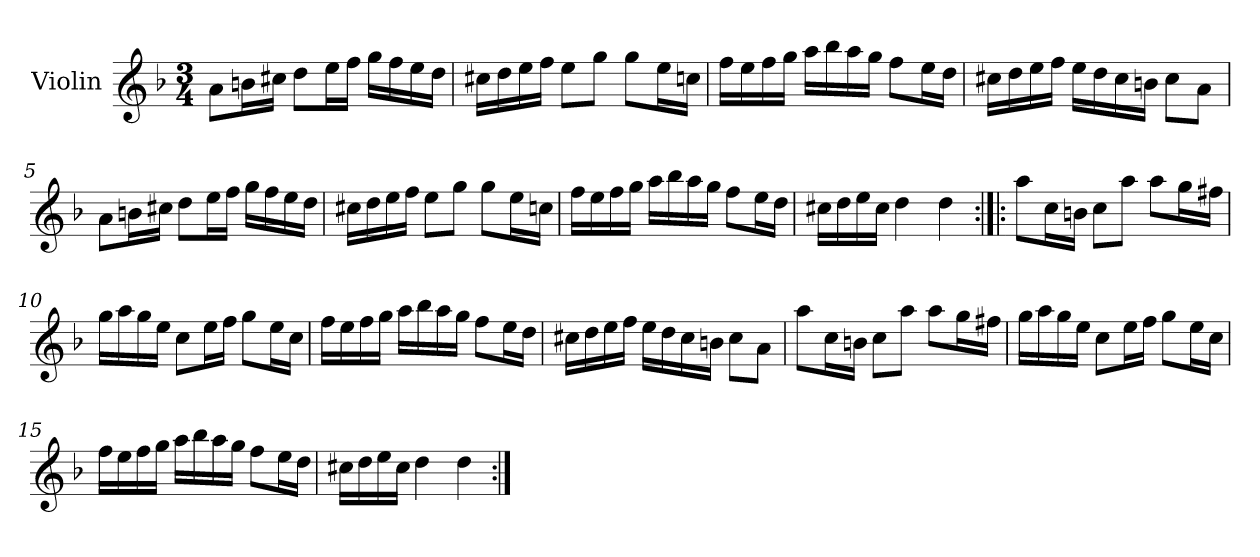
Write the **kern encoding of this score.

**kern
*part1
*staff1
*I"Violin
*I'Vln.
*clefG2
*k[b-]
*M3/4
=1
8a\L
16bn\L
16cc#X\JJ
8dd\L
16ee\L
16ff\JJ
16gg\LL
16ff\
16ee\
16dd\JJ
=2
16cc#X\LL
16dd\
16ee\
16ff\JJ
8ee\L
8gg\J
8gg\L
16ee\L
16ccn\JJ
=3
16ff\LL
16ee\
16ff\
16gg\JJ
16aa\LL
16bb-\
16aa\
16gg\JJ
8ff\L
16ee\L
16dd\JJ
=4
16cc#X\LL
16dd\
16ee\
16ff\JJ
16ee\LL
16dd\
16cc#\
16bn\JJ
8cc#\L
8a\J
!!LO:LB:g=z
=5
8a\L
16bn\L
16cc#X\JJ
8dd\L
16ee\L
16ff\JJ
16gg\LL
16ff\
16ee\
16dd\JJ
=6
16cc#X\LL
16dd\
16ee\
16ff\JJ
8ee\L
8gg\J
8gg\L
16ee\L
16ccn\JJ
=7
16ff\LL
16ee\
16ff\
16gg\JJ
16aa\LL
16bb-\
16aa\
16gg\JJ
8ff\L
16ee\L
16dd\JJ
=8
16cc#X\LL
16dd\
16ee\
16cc#\JJ
4dd\
4dd\
!!LO:LB:g=z
=9:|!|:
8aa\L
16cc\L
16bn\JJ
8cc\L
8aa\J
8aa\L
16gg\L
16ff#X\JJ
=10
16gg\LL
16aa\
16gg\
16ee\JJ
8cc\L
16ee\L
16ff\JJ
8gg\L
16ee\L
16cc\JJ
=11
16ff\LL
16ee\
16ff\
16gg\JJ
16aa\LL
16bb-\
16aa\
16gg\JJ
8ff\L
16ee\L
16dd\JJ
=12
16cc#X\LL
16dd\
16ee\
16ff\JJ
16ee\LL
16dd\
16cc#\
16bn\JJ
8cc#\L
8a\J
!!LO:LB:g=z
=13
8aa\L
16cc\L
16bn\JJ
8cc\L
8aa\J
8aa\L
16gg\L
16ff#X\JJ
=14
16gg\LL
16aa\
16gg\
16ee\JJ
8cc\L
16ee\L
16ff\JJ
8gg\L
16ee\L
16cc\JJ
=15
16ff\LL
16ee\
16ff\
16gg\JJ
16aa\LL
16bb-\
16aa\
16gg\JJ
8ff\L
16ee\L
16dd\JJ
=16
16cc#X\LL
16dd\
16ee\
16cc#\JJ
4dd\
4dd\
=:|!
*-
